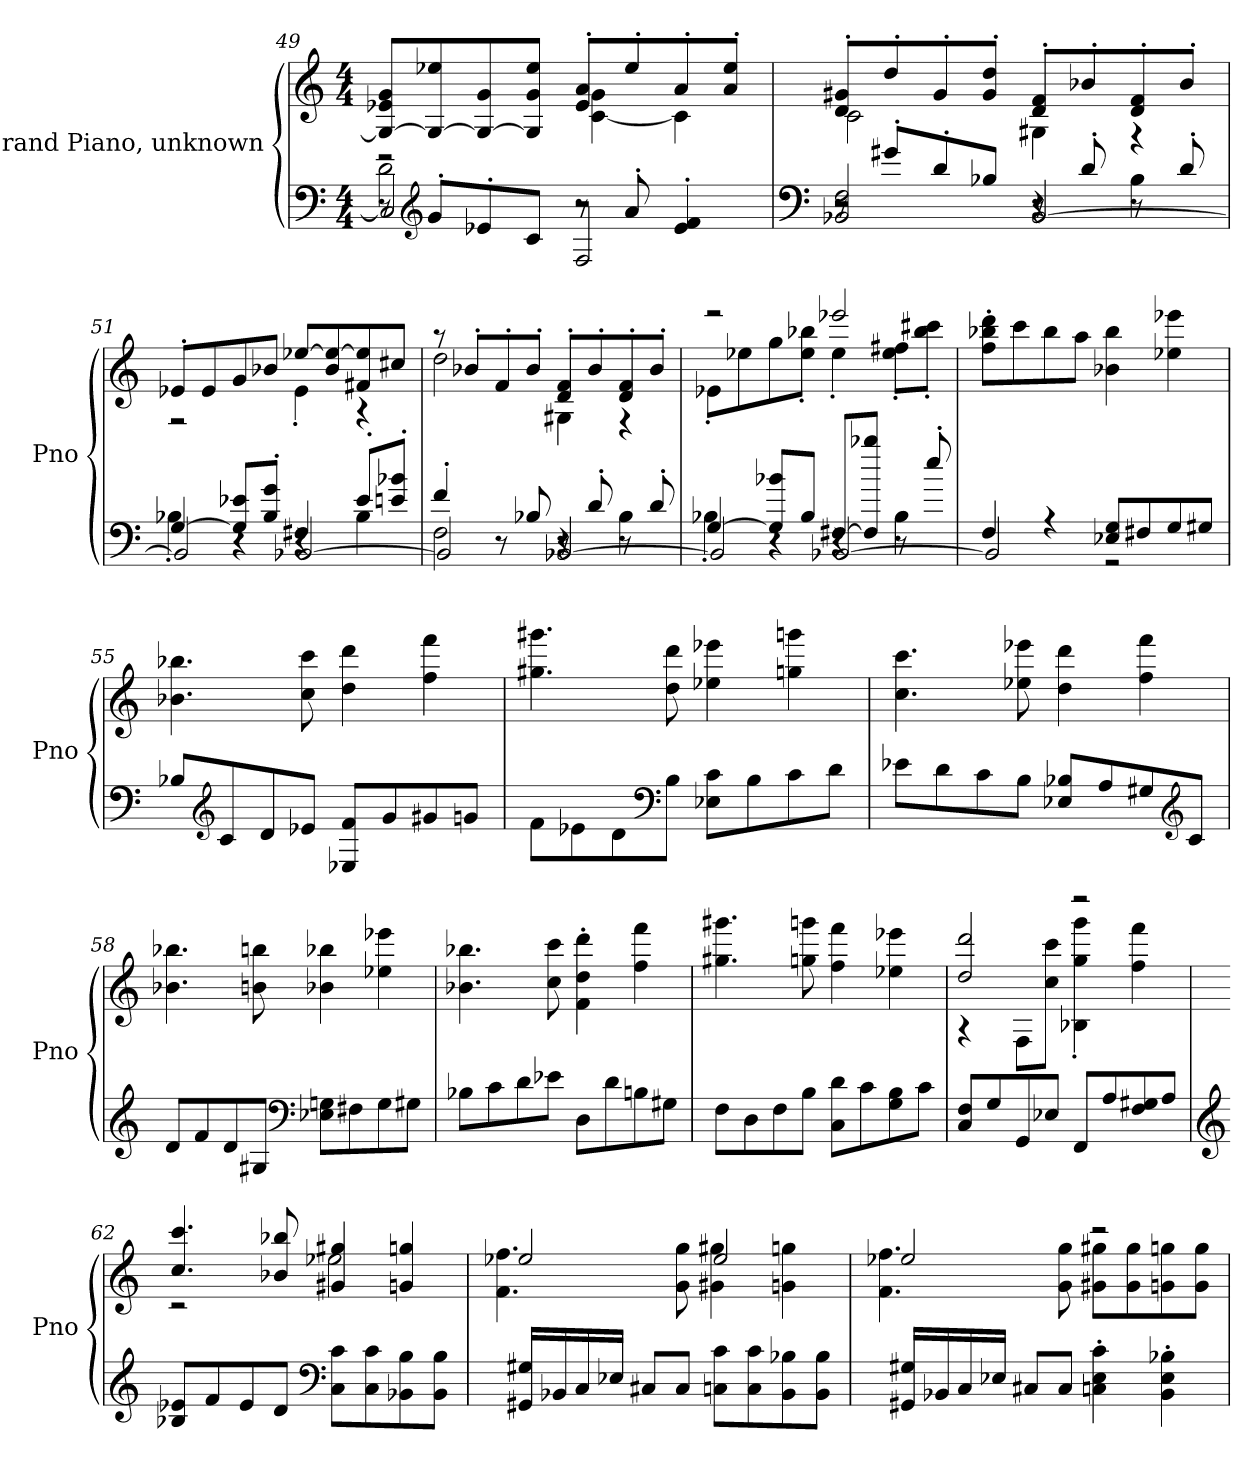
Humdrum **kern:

**kern	**kern
*part1	*part1
*staff2	*staff1
*I"Grand Piano, unknown	*
*I'Pno	*
*clefF4	*clefG2
*k[]	*k[]
*M4/4	*M4/4
=49	=49
*^	*^
*	*^	*	*
8r	2d\	2C/]	8G/_ 8e-X/ 8g/L	2r
*clefG2	*	*	*	*
8g'/L	.	.	8G/_ 8ee-X/	.
8e-X'/	.	.	8G/_ 8g/	.
8c/J	.	.	8G/] 8g/ 8ee-/J	.
8r	2r	2F/	8e-/' 8a/'L	[4c\ 4g\
8a'/	.	.	8ee-'/	.
4e-/' 4f/'	.	.	8a'/	4c\]
.	.	.	8a/' 8ee-/'J	.
=50	=50	=50	=50	=50
*clefF4	*	*	*	*
8r	2r	2BB-X/ 2F/	8d/' 8g#X/'L	2c\
8g#X'/L	.	.	8dd'/	.
8d'/	.	.	8g#'/	.
8B-X/J	.	.	8g#/' 8dd/'J	.
8r	4r	[2BB-/	8d/' 8f/'L	4G#X\
8d'/	.	.	8b-X'/	.
8r	4B-\	.	8d/' 8f/'	4r
8d'/	.	.	8b-'/J	.
!!LO:LB:g=z	!!
=51	=51	=51	=51	=51
[4G/	4B-X'\	2BB-/]	8e-X'/L	2r
.	.	.	8e-/	.
8G/] 8e-X/L	4r	.	8g/	.
8B-/' 8g/'J	.	.	8b-X/J	.
4F#X/	4r	[2BB-X/	[8ee-X/L	4e-'\
.	.	.	8b-/ 8ee-/_	.
8e-'/L	4B-\	.	8f#X/ 8ee-/]	4r
8en/' 8b-X/'J	.	.	8cc#X/J	.
=52	=52	=52	=52	=52
4f'/	2F\	2BB-/]	8r	2dd\
.	.	.	8b-X'/L	.
8r	.	.	8f'/	.
8B-X/	.	.	8b-'/J	.
8r	4r	[2BB-X/	8d/' 8f/'L	4G#X\
8d'/	.	.	8b-'/	.
8r	4B-\	.	8d/' 8f/'	4r
8d'/	.	.	8b-'/J	.
=53	=53	=53	=53	=53
[4G/	4B-X'\	2BB-/]	2r	8e-X'\L
.	.	.	.	8ee-X\
8G/] 8b-X/L	4r	.	.	8gg\
8B-/J	.	.	.	8ee-\' 8bb-X\'J
[8F#X/L	4r	[2BB-X/	2eee-X/	4ee-'\
8F#/] 8bb-X/J	.	.	.	.
8r	4B-\	.	.	8ee-\' 8ff#X\'L
8ee'/	.	.	.	8bb-\' 8ccc#X\'J
*	*v	*v	*	*
*	*	*v	*v
!!LO:LB:g=z
=54	=54	=54
4F/	2BB-/]	8ff\' 8bb-X\' 8ddd\'L
.	.	8ccc\
4r	.	8bb-\
.	.	8aa\J
8E-X/ 8G/L	2r	4b-X\ 4bb-\
8F#X/	.	.
8G/	.	4ee-X\ 4eee-X\
8G#X/J	.	.
*v	*v	*
=55	=55
8B-X/L	4.b-X\ 4.bb-X\
*clefG2	*
8c/	.
8d/	.
8e-X/J	8cc\ 8ccc\
8E-X/ 8f/L	4dd\ 4ddd\
8g/	.
8g#X/	4ff\ 4fff\
8gn/J	.
=56	=56
8f\L	4.gg#X\ 4.ggg#X\
8e-X\	.
8d\	.
*clefF4	*
8B\J	8dd\ 8ddd\
8E-X\ 8c\L	4ee-X\ 4eee-X\
8B\	.
8c\	4ggn\ 4gggn\
8d\J	.
!!LO:LB:g=z
=57	=57
8e-X\L	4.cc\ 4.ccc\
8d\	.
8c\	.
8B\J	8ee-X\ 8eee-X\
8E-X/ 8B-X/L	4dd\ 4ddd\
8A/	.
8G#X/	4ff\ 4fff\
*clefG2	*
8c/J	.
=58	=58
8d/L	4.b-X\ 4.bb-X\
8f/	.
8d/	.
8G#X/J	8bn\ 8bbn\
*clefF4	*
8E-X\ 8Gn\L	4b-X\ 4bb-X\
8F#X\	.
8G\	4ee-X\ 4eee-X\
8G#X\J	.
=59	=59
8B-X\L	4.b-X\ 4.bb-X\
8c\	.
8d\	.
8e-X\J	8cc\ 8ccc\
8D\L	4f\' 4dd\' 4ddd\'
8d\	.
8Bn\	4ff\ 4fff\
8G#X\J	.
!!LO:PB:g=z
=60	=60
8F\L	4.gg#X\ 4.ggg#X\
8D\	.
8F\	.
8B\J	8ggn\ 8gggn\
8C\ 8d\L	4ff\ 4fff\
8c\	.
8G\ 8B\	4ee-X\ 4eee-X\
8c\J	.
=61	=61
*	*^
8C/ 8F/L	2dd/ 2ddd/	4r
8G/	.	.
8GG/	.	8F\L
8E-X/J	.	8cc\ 8ccc\J
8FF/L	2r	4B-X\' 4gg\' 4ggg\'
8A/	.	.
8F/ 8G#X/	.	4ff\ 4fff\
8A/J	.	.
=62	=62	=62
*clefG2	*	*
8B-X/ 8e-X/L	4.cc/ 4.ccc/	2r
8f/	.	.
8e-/	.	.
8d/J	8b-X/ 8bb-X/	.
*clefF4	*	*
8C\ 8c\L	4g#X/ 4gg#X/	2ee-X\
8C\ 8c\	.	.
8BB-X\ 8B-\	4gn/ 4ggn/	.
8BB-\ 8B-\J	.	.
!!LO:LB:g=z	!!
=63	=63	=63
16GG#X/ 16G#X/LL	2ee-X/	4.f\ 4.ff\
16BB-X/	.	.
16C/	.	.
16E-X/JJ	.	.
8C#X/L	.	.
8C#/J	.	8g\ 8gg\
8Cn\ 8c\L	2ee-/	4g#X\ 4gg#X\
8C\ 8c\	.	.
8BB-\ 8B-X\	.	4gn\ 4ggn\
8BB-\ 8B-\J	.	.
=64	=64	=64
16GG#X/ 16G#X/LL	2ee-X/	4.f\ 4.ff\
16BB-X/	.	.
16C/	.	.
16E-X/JJ	.	.
8C#X/L	.	.
8C#/J	.	8g\ 8gg\
4Cn\' 4E-\' 4c\'	2r	8g#X\ 8gg#X\L
.	.	8g#\ 8gg#\
4BB-\' 4E-\' 4B-X\'	.	8gn\ 8ggn\
.	.	8g\ 8gg\J
*	*v	*v
=	=
*-	*-
